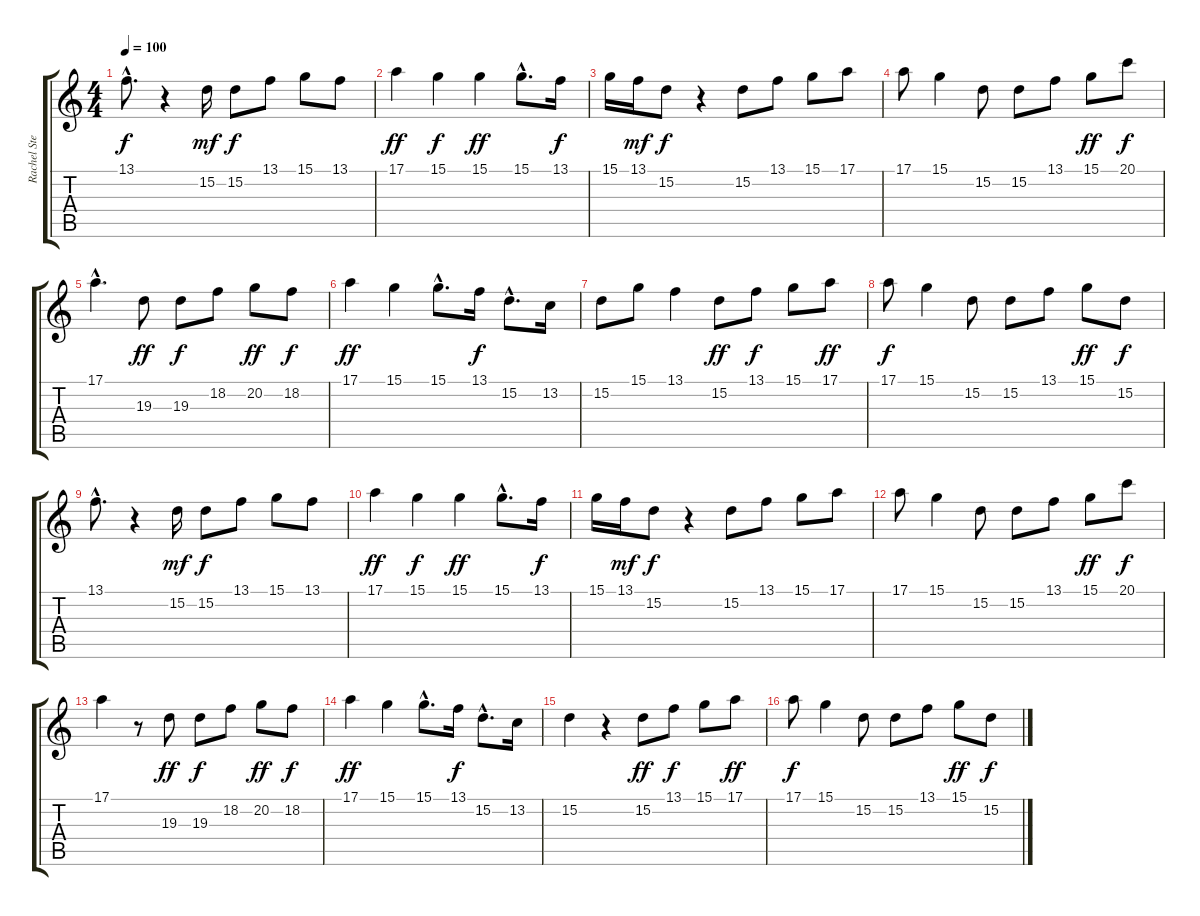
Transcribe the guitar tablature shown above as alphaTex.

\track ("Rachel Stevens" "Rachel Ste") {instrument panflute}
\staff {score tabs}
\tuning (E4 B3 G3 D3 A2 E2) {hide}
\ts (4 4)
\tempo 100
\clef g2
\ks c
13.1{hac}.8{d dy f} r.4 15.2.16{dy mf} 15.2.8{dy f} 13.1.8 15.1.8 13.1.8 |
17.1.4{dy ff} 15.1.4{dy f} 15.1.4{dy ff} 15.1{hac}.8{d} 13.1.16{dy f} |
15.1.16 13.1.16{dy mf} 15.2.8{dy f} r.4 15.2.8 13.1.8 15.1.8 17.1.8 |
17.1.8 15.1.4 15.2.8 15.2.8 13.1.8 15.1.8{dy ff} 20.1.8{dy f} |
17.1{hac}.4{d} 19.3.8{dy ff} 19.3.8{dy f} 18.2.8 20.2.8{dy ff} 18.2.8{dy f} |
17.1.4{dy ff} 15.1.4 15.1{hac}.8{d} 13.1.16{dy f} 15.2{hac}.8{d} 13.2.16 |
15.2.8 15.1.8 13.1.4 15.2.8{dy ff} 13.1.8{dy f} 15.1.8 17.1.8{dy ff} |
17.1.8{dy f} 15.1.4 15.2.8 15.2.8 13.1.8 15.1.8{dy ff} 15.2.8{dy f} |
13.1{hac}.8{d} r.4 15.2.16{dy mf} 15.2.8{dy f} 13.1.8 15.1.8 13.1.8 |
17.1.4{dy ff} 15.1.4{dy f} 15.1.4{dy ff} 15.1{hac}.8{d} 13.1.16{dy f} |
15.1.16 13.1.16{dy mf} 15.2.8{dy f} r.4 15.2.8 13.1.8 15.1.8 17.1.8 |
17.1.8 15.1.4 15.2.8 15.2.8 13.1.8 15.1.8{dy ff} 20.1.8{dy f} |
17.1.4 r.8 19.3.8{dy ff} 19.3.8{dy f} 18.2.8 20.2.8{dy ff} 18.2.8{dy f} |
17.1.4{dy ff} 15.1.4 15.1{hac}.8{d} 13.1.16{dy f} 15.2{hac}.8{d} 13.2.16 |
15.2.4 r.4 15.2.8{dy ff} 13.1.8{dy f} 15.1.8 17.1.8{dy ff} |
17.1.8{dy f} 15.1.4 15.2.8 15.2.8 13.1.8 15.1.8{dy ff} 15.2.8{dy f}
